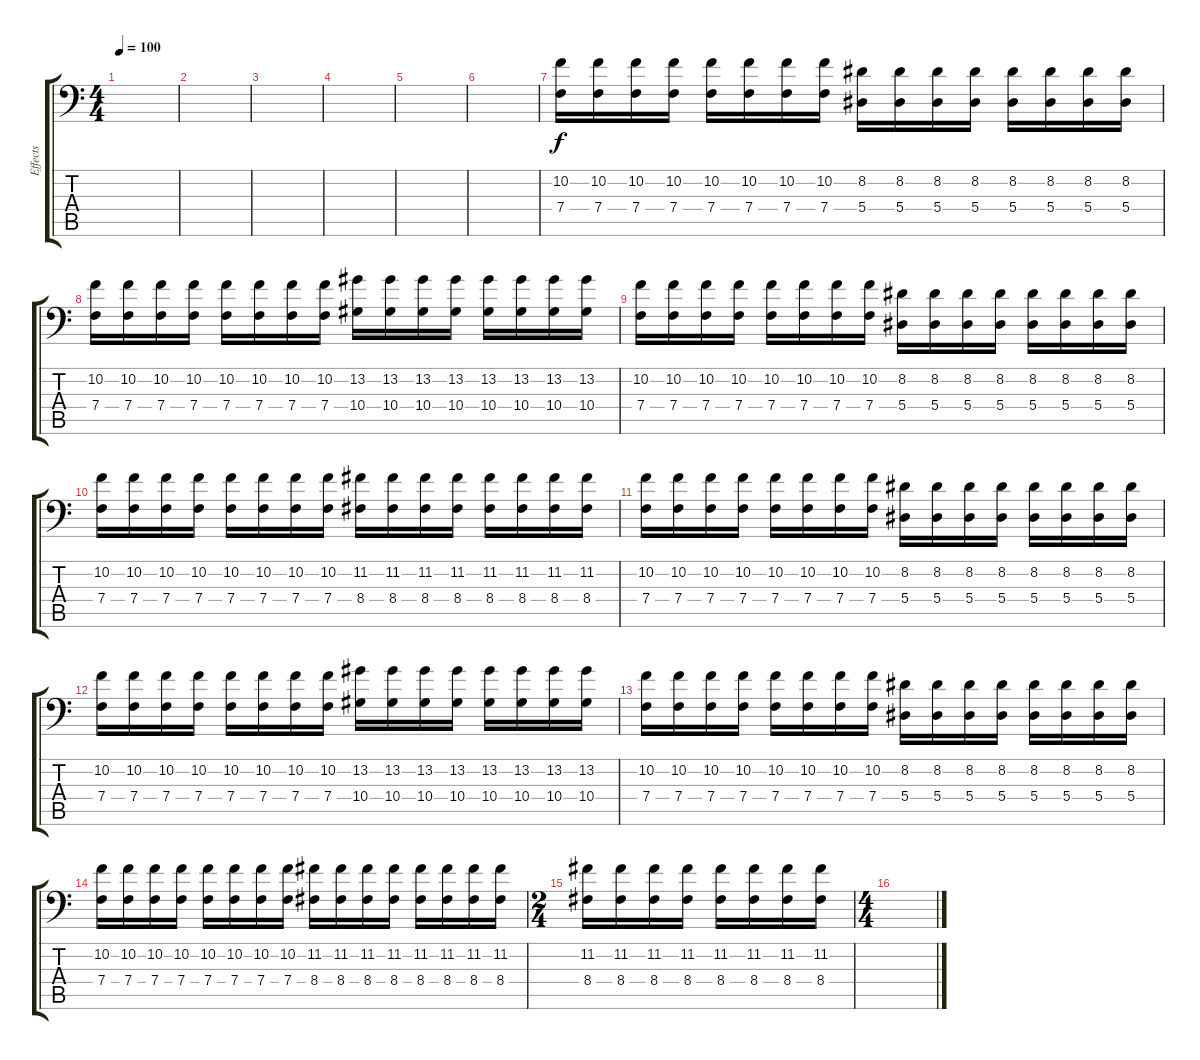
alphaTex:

\track ("Effects" "Effects") {instrument lead2sawtooth}
\staff {score tabs}
\tuning (C4 G3 Eb3 Bb2 F2 Bb1) {hide}
\ts (4 4)
\tempo 100
\clef f4
\ks c
|
|
|
|
|
|
(10.2 7.4).16 (10.2 7.4).16 (10.2 7.4).16 (10.2 7.4).16 (10.2 7.4).16 (10.2 7.4).16 (10.2 7.4).16 (10.2 7.4).16 (8.2 5.4).16 (8.2 5.4).16 (8.2 5.4).16 (8.2 5.4).16 (8.2 5.4).16 (8.2 5.4).16 (8.2 5.4).16 (8.2 5.4).16 |
(10.2 7.4).16 (10.2 7.4).16 (10.2 7.4).16 (10.2 7.4).16 (10.2 7.4).16 (10.2 7.4).16 (10.2 7.4).16 (10.2 7.4).16 (13.2 10.4).16 (13.2 10.4).16 (13.2 10.4).16 (13.2 10.4).16 (13.2 10.4).16 (13.2 10.4).16 (13.2 10.4).16 (13.2 10.4).16 |
(10.2 7.4).16 (10.2 7.4).16 (10.2 7.4).16 (10.2 7.4).16 (10.2 7.4).16 (10.2 7.4).16 (10.2 7.4).16 (10.2 7.4).16 (8.2 5.4).16 (8.2 5.4).16 (8.2 5.4).16 (8.2 5.4).16 (8.2 5.4).16 (8.2 5.4).16 (8.2 5.4).16 (8.2 5.4).16 |
(10.2 7.4).16 (10.2 7.4).16 (10.2 7.4).16 (10.2 7.4).16 (10.2 7.4).16 (10.2 7.4).16 (10.2 7.4).16 (10.2 7.4).16 (11.2 8.4).16 (11.2 8.4).16 (11.2 8.4).16 (11.2 8.4).16 (11.2 8.4).16 (11.2 8.4).16 (11.2 8.4).16 (11.2 8.4).16 |
(10.2 7.4).16 (10.2 7.4).16 (10.2 7.4).16 (10.2 7.4).16 (10.2 7.4).16 (10.2 7.4).16 (10.2 7.4).16 (10.2 7.4).16 (8.2 5.4).16 (8.2 5.4).16 (8.2 5.4).16 (8.2 5.4).16 (8.2 5.4).16 (8.2 5.4).16 (8.2 5.4).16 (8.2 5.4).16 |
(10.2 7.4).16 (10.2 7.4).16 (10.2 7.4).16 (10.2 7.4).16 (10.2 7.4).16 (10.2 7.4).16 (10.2 7.4).16 (10.2 7.4).16 (13.2 10.4).16 (13.2 10.4).16 (13.2 10.4).16 (13.2 10.4).16 (13.2 10.4).16 (13.2 10.4).16 (13.2 10.4).16 (13.2 10.4).16 |
(10.2 7.4).16 (10.2 7.4).16 (10.2 7.4).16 (10.2 7.4).16 (10.2 7.4).16 (10.2 7.4).16 (10.2 7.4).16 (10.2 7.4).16 (8.2 5.4).16 (8.2 5.4).16 (8.2 5.4).16 (8.2 5.4).16 (8.2 5.4).16 (8.2 5.4).16 (8.2 5.4).16 (8.2 5.4).16 |
(10.2 7.4).16 (10.2 7.4).16 (10.2 7.4).16 (10.2 7.4).16 (10.2 7.4).16 (10.2 7.4).16 (10.2 7.4).16 (10.2 7.4).16 (11.2 8.4).16 (11.2 8.4).16 (11.2 8.4).16 (11.2 8.4).16 (11.2 8.4).16 (11.2 8.4).16 (11.2 8.4).16 (11.2 8.4).16 |
\ts (2 4)
(11.2 8.4).16 (11.2 8.4).16 (11.2 8.4).16 (11.2 8.4).16 (11.2 8.4).16 (11.2 8.4).16 (11.2 8.4).16 (11.2 8.4).16 |
\ts (4 4)
